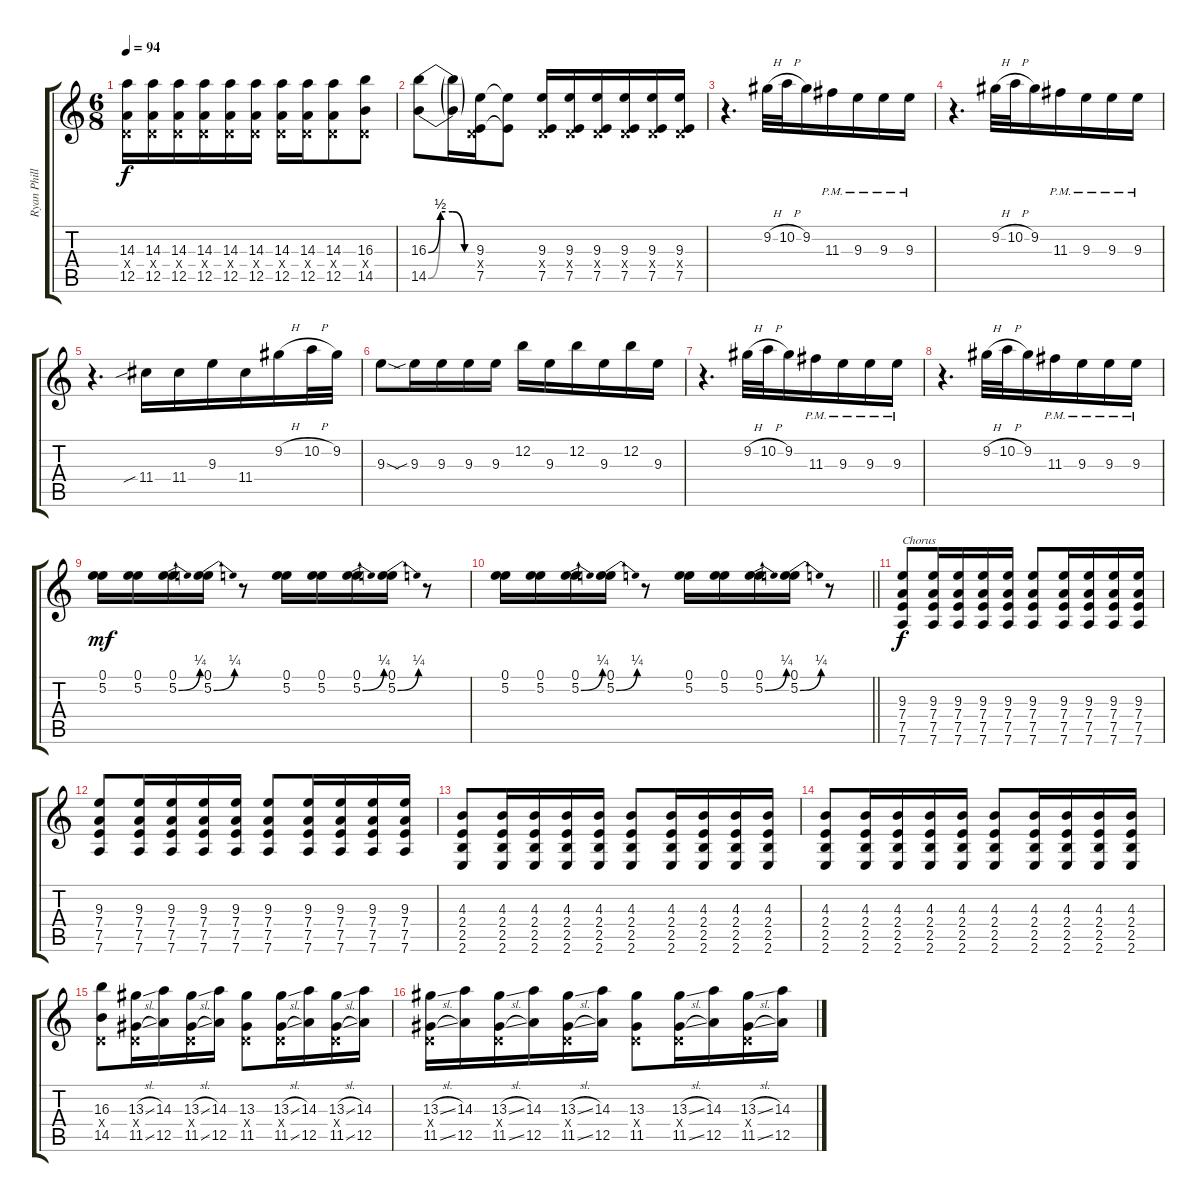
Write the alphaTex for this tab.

\track ("Ryan Phillips | Lead" "Ryan Phill") {instrument electricguitarjazz}
\staff {score tabs}
\tuning (E4 B3 G3 D3 A2 D2) {hide}
\ts (6 8)
\tempo 94
\clef g2
\ks c
(14.3 0.4{x} 12.5).16{dy f} (14.3 0.4{x} 12.5).16 (14.3 0.4{x} 12.5).16 (14.3 0.4{x} 12.5).16 (14.3 0.4{x} 12.5).16 (14.3 0.4{x} 12.5).16 (14.3 0.4{x} 12.5).16 (14.3 0.4{x} 12.5).16 (14.3 0.4{x} 12.5).8 (16.3 0.4{x} 14.5).8 |
(16.3{be (custom 0 0 15 2 30 2 45 0 60 0)} 14.5{be (custom 0 0 15 2 30 2 45 0 60 0)}).8 (16.3{t} 14.5{t}).16 (9.3 0.4{x} 7.5).16 (9.3{t} 7.5{t}).8 (9.3 0.4{x} 7.5).16 (9.3 0.4{x} 7.5).16 (9.3 0.4{x} 7.5).16 (9.3 0.4{x} 7.5).16 (9.3 0.4{x} 7.5).16 (9.3 0.4{x} 7.5).16 |
r.4{d} 9.2{h}.32 10.2{h}.32 9.2.16 11.3{pm}.16 9.3{pm}.16 9.3{pm}.16 9.3{pm}.16 |
r.4{d} 9.2{h}.32 10.2{h}.32 9.2.16 11.3{pm}.16 9.3{pm}.16 9.3{pm}.16 9.3{pm}.16 |
r.4{d} 11.4{sib}.16 11.4.16 9.3.16 11.4.16 9.2{h}.16 10.2{h}.32 9.2.32 |
9.3{sod}.8 9.3{sib}.16 9.3.16 9.3.16 9.3.16 12.2.16 9.3.16 12.2.16 9.3.16 12.2.16 9.3.16 |
r.4{d} 9.2{h}.32 10.2{h}.32 9.2.16 11.3{pm}.16 9.3{pm}.16 9.3{pm}.16 9.3{pm}.16 |
r.4{d} 9.2{h}.32 10.2{h}.32 9.2.16 11.3{pm}.16 9.3{pm}.16 9.3{pm}.16 9.3{pm}.16 |
(0.1 5.2).16{dy mf} (0.1 5.2).16 (0.1 5.2{be (bend 0 0 60 1)}).16 (0.1 5.2{be (bend 0 0 60 1)}).16 r.8 (0.1 5.2).16 (0.1 5.2).16 (0.1 5.2{be (bend 0 0 60 1)}).16 (0.1 5.2{be (bend 0 0 60 1)}).16 r.8 |
\barLineRight lightlight
(0.1 5.2).16 (0.1 5.2).16 (0.1 5.2{be (bend 0 0 60 1)}).16 (0.1 5.2{be (bend 0 0 60 1)}).16 r.8 (0.1 5.2).16 (0.1 5.2).16 (0.1 5.2{be (bend 0 0 60 1)}).16 (0.1 5.2{be (bend 0 0 60 1)}).16 r.8 |
(9.3 7.4 7.5 7.6).8{txt "Chorus" dy f} (9.3 7.4 7.5 7.6).16 (9.3 7.4 7.5 7.6).16 (9.3 7.4 7.5 7.6).16 (9.3 7.4 7.5 7.6).16 (9.3 7.4 7.5 7.6).8 (9.3 7.4 7.5 7.6).16 (9.3 7.4 7.5 7.6).16 (9.3 7.4 7.5 7.6).16 (9.3 7.4 7.5 7.6).16 |
(9.3 7.4 7.5 7.6).8 (9.3 7.4 7.5 7.6).16 (9.3 7.4 7.5 7.6).16 (9.3 7.4 7.5 7.6).16 (9.3 7.4 7.5 7.6).16 (9.3 7.4 7.5 7.6).8 (9.3 7.4 7.5 7.6).16 (9.3 7.4 7.5 7.6).16 (9.3 7.4 7.5 7.6).16 (9.3 7.4 7.5 7.6).16 |
(4.3 2.4 2.5 2.6).8 (4.3 2.4 2.5 2.6).16 (4.3 2.4 2.5 2.6).16 (4.3 2.4 2.5 2.6).16 (4.3 2.4 2.5 2.6).16 (4.3 2.4 2.5 2.6).8 (4.3 2.4 2.5 2.6).16 (4.3 2.4 2.5 2.6).16 (4.3 2.4 2.5 2.6).16 (4.3 2.4 2.5 2.6).16 |
(4.3 2.4 2.5 2.6).8 (4.3 2.4 2.5 2.6).16 (4.3 2.4 2.5 2.6).16 (4.3 2.4 2.5 2.6).16 (4.3 2.4 2.5 2.6).16 (4.3 2.4 2.5 2.6).8 (4.3 2.4 2.5 2.6).16 (4.3 2.4 2.5 2.6).16 (4.3 2.4 2.5 2.6).16 (4.3 2.4 2.5 2.6).16 |
(16.3 0.4{x} 14.5).8 (13.3{sl} 0.4{x} 11.5{sl}).16 (14.3 12.5).16 (13.3{sl} 0.4{x} 11.5{sl}).16 (14.3 12.5).16 (13.3 0.4{x} 11.5).8 (13.3{sl} 0.4{x} 11.5{sl}).16 (14.3 12.5).16 (13.3{sl} 0.4{x} 11.5{sl}).16 (14.3 12.5).16 |
(13.3{sl} 0.4{x} 11.5{sl}).16 (14.3 12.5).16 (13.3{sl} 0.4{x} 11.5{sl}).16 (14.3 12.5).16 (13.3{sl} 0.4{x} 11.5{sl}).16 (14.3 12.5).16 (13.3 0.4{x} 11.5).8 (13.3{sl} 0.4{x} 11.5{sl}).16 (14.3 12.5).16 (13.3{sl} 0.4{x} 11.5{sl}).16 (14.3 12.5).16
